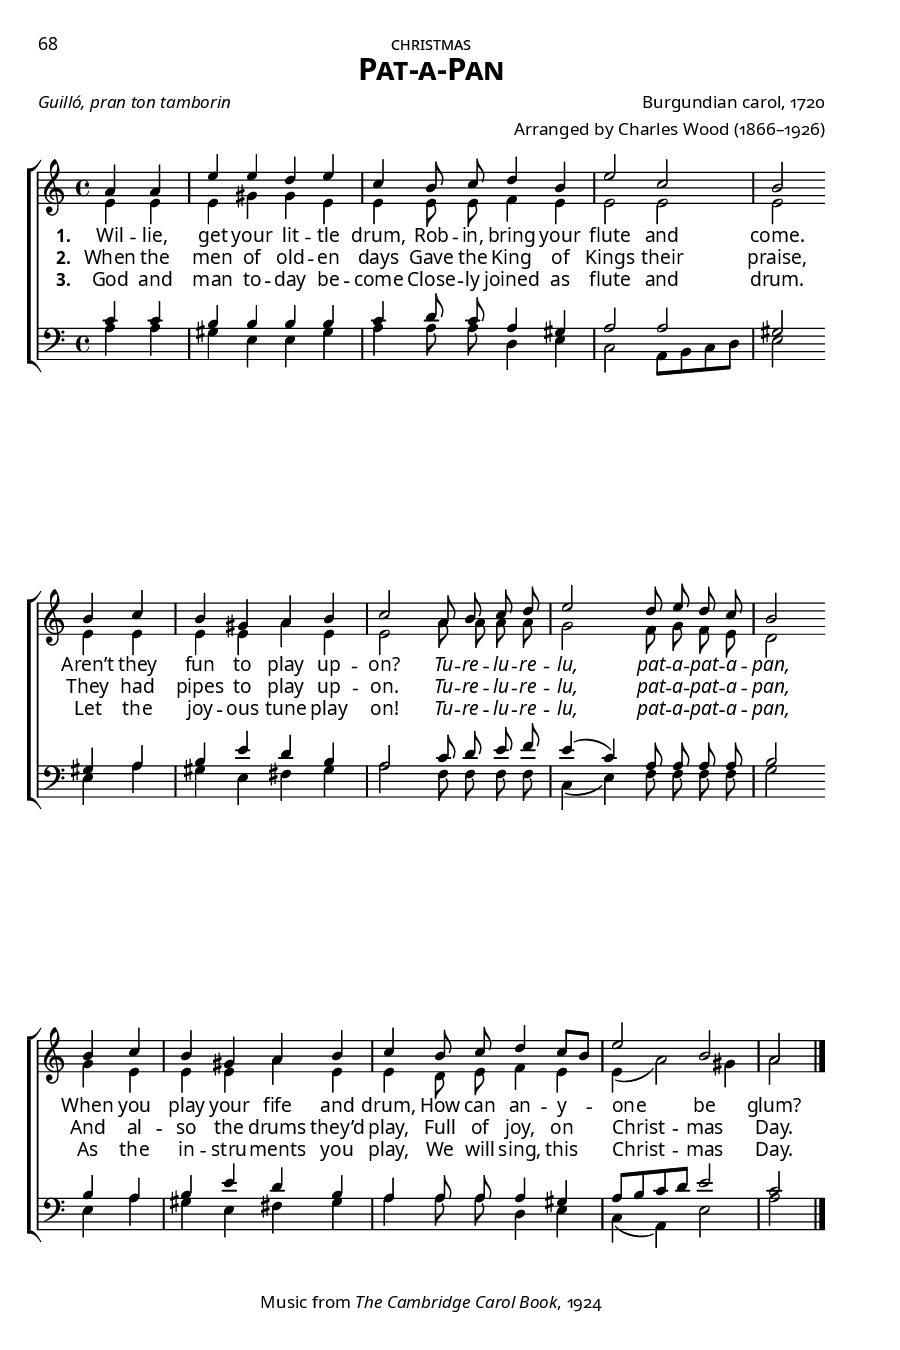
\version "2.14.2"
\include "../util.ly"
\header {
  title = \markup{\override #'(font-name . "Garamond Premier Pro Semibold"){ \abs-fontsize #15 \smallCapsOldStyle"Pat-a-Pan"}}
  poet = \markup\italic"Guilló, pran ton tamborin"
  composer = \markup\oldStyleNum"Burgundian carol, 1720"
  arranger = \markup\oldStyleNum"Arranged by Charles Wood (1866–1926)"
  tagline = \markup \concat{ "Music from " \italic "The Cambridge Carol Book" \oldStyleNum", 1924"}
}
\paper {
  %print-all-headers = ##t
  paper-height = 9\in
  paper-width = 6\in
  indent = 0\in
  %system-system-spacing = #'((basic-distance . 10) (padding . 0))
  %system-system-spacing =
  %  #'((basic-distance . 0)
  %     (minimum-distance . 0)
  %     (padding . -0.35)
  %     (stretchability . 100))
  ragged-last-bottom = ##f
  ragged-bottom = ##f
  two-sided = ##t
  inner-margin = 0.5\in
  outer-margin = 0.25\in
  top-margin = 0.25\in
  bottom-margin = 0.25\in
  first-page-number = #068
  print-first-page-number = ##t
  headerLine = \markup{\override #'(font-name . "Garamond Premier Pro") \smallCapsOldStyle"christmas"}
  oddHeaderMarkup = \markup\fill-line{
     \override #'(font-name . "Garamond Premier Pro")\abs-fontsize #8.5
     \combine 
        \fill-line{"" \on-the-fly #print-page-number-check-first
        \oldStylePageNum""
        }
        \fill-line{\headerLine}
  }
  evenHeaderMarkup = \markup {
     \override #'(font-name . "Garamond Premier Pro")\abs-fontsize #8.5
     \combine
        \on-the-fly #print-page-number-check-first
        \oldStylePageNum""
        \fill-line{\headerLine}
  }
}
#(set-global-staff-size 15) \paper{ #(define fonts (make-pango-font-tree "GoudyOlSt BT" "Garamond Premier Pro" "Garamond Premier Pro" (/ 15 20))) }
global = {
  \key c \major
  \time 4/4
  \autoBeamOff
  \override DynamicLineSpanner #'staff-padding = #0.0
  \override DynamicLineSpanner #'Y-extent = #'(-1 . 1)
}

sopMusic = \relative c' {
  \partial 2 a'4 a |
  e' e d e |
  c b8 c d4 b |
  e2 c |
  b2 \bar""\break b4 c |
  
  b gis a b |
  c2 a8 b c d |
  e2 d8 e d c |
  b2 \bar""\break b4 c |
  
  b gis a b |
  c b8 c d4 c8[ b] |
  e2 b |
  \partial 2 a \bar "|."
}
sopWords = \lyricmode {
  
}

altoMusic = \relative c' {
  e4 e |
  e gis gis e |
  e e8 e f4 e |
  e2 e |
  e e4 e |
  
  e e a e |
  e2 a8 a a a |
  g2 f8 g f e |
  d2 g4 e |
  
  e e a e |
  e d8 e f4 e |
  e4( a2) gis4 |
  a2 \bar "|."
}
altoWords = \lyricmode {
  \dropLyricsV
  \set stanza = #"1. "
  Wil -- lie, get your lit -- tle drum,
  Rob -- in, bring your flute and come.
  Aren’t they fun to play up -- on?
  \markup\italic Tu -- \markup\italic re -- \markup\italic lu -- \markup\italic re -- \markup\italic lu,
  \markup\italic pat -- \markup\italic a -- \markup\italic pat -- \markup\italic a -- \markup\italic pan,
  When you play your fife and drum,
  \set associatedVoice = "basses"
  How can an -- y -- one be glum?
}
altoWordsII = \lyricmode {
  \dropLyricsV
%\markup\italic
  \set stanza = #"2. "
  When the men of old -- en days
  Gave the King of Kings their praise,
  They had pipes to play up -- on.
  \markup\italic Tu -- \markup\italic re -- \markup\italic lu -- \markup\italic re -- \markup\italic lu,
  \markup\italic pat -- \markup\italic a -- \markup\italic pat -- \markup\italic a -- \markup\italic pan,
  And al -- so the drums they’d play,
  \set associatedVoice = "basses"
  Full of joy, on Christ -- mas Day.
}
altoWordsIII = \lyricmode {
  \dropLyricsV
  \set stanza = #"3. "
  God and man to -- day be -- come
  Close -- ly joined as flute and drum.
  Let the joy -- ous tune play on!
  \markup\italic Tu -- \markup\italic re -- \markup\italic lu -- \markup\italic re -- \markup\italic lu,
  \markup\italic pat -- \markup\italic a -- \markup\italic pat -- \markup\italic a -- \markup\italic pan,
  As the in -- stru -- ments you play,
  \set associatedVoice = "basses"
  We will sing, this Christ -- mas Day.
}
altoWordsIV = \lyricmode {
  \set stanza = #"4. "
  \set ignoreMelismata = ##t
}
altoWordsV = \lyricmode {
  \set stanza = #"5. "
  \set ignoreMelismata = ##t
}
altoWordsVI = \lyricmode {
  \set stanza = #"6. "
  \set ignoreMelismata = ##t
}
tenorMusic = \relative c' {
  c4 c |
  b b b b |
  c d8 c a4 gis |
  a2 a |
  gis gis!4 a |
  
  b e d b |
  a2 c8 d e f |
  e4( c) a8 a a a |
  b2 b4 a |
  
  b e d b |
  a a8 a a4 gis |
  a8[ b c d] e2 |
  c \bar "|."
}
tenorWords = \lyricmode {

}

bassMusic = \relative c {
  a'4 a |
  gis e e gis |
  a a8 a d,4 e |
  c2 a8[ b c d] |
  e2 e4 a |
  
  gis e fis gis |
  a2 f8 f f f |
  c4( e) f8 f f f |
  g2 e4 a |
  
  gis4 e fis gis |
  a a8 a d,4 e |
  c( a) e'2 |
  a \bar "|."
}
bassWords = \lyricmode {

}

pianoRH = \relative c' {
  
}
pianoLH = \relative c' {
  
}

\score {
  <<
   \new ChoirStaff <<
    \new Staff = women <<
      \new Voice = "sopranos" { \voiceOne << \global \sopMusic >> }
      \new Voice = "altos" { \voiceTwo << \global \altoMusic >> }
    >>
    \new Staff = men <<
      \clef bass
      \new Voice = "tenors" { \voiceOne << \global \tenorMusic >> }
      \new Voice = "basses" { \voiceTwo << \global \bassMusic >> }
    >>
    \new Lyrics \with { alignAboveContext = #"women" \override VerticalAxisGroup #'nonstaff-relatedstaff-spacing = #'((basic-distance . 1))} \lyricsto "sopranos" \sopWords
    \new Lyrics = "altosVI"  \with { alignBelowContext = #"women" } \lyricsto "sopranos" \altoWordsVI
    \new Lyrics = "altosV"  \with { alignBelowContext = #"women" } \lyricsto "sopranos" \altoWordsV
    \new Lyrics = "altosIV"  \with { alignBelowContext = #"women" } \lyricsto "sopranos" \altoWordsIV
    \new Lyrics = "altosIII"  \with { alignBelowContext = #"women" } \lyricsto "sopranos" \altoWordsIII
    \new Lyrics = "altosII"  \with { alignBelowContext = #"women" } \lyricsto "sopranos" \altoWordsII
    \new Lyrics = "altos"  \with { alignBelowContext = #"women" \override VerticalAxisGroup #'nonstaff-relatedstaff-spacing = #'((basic-distance . 1))} \lyricsto "sopranos" \altoWords
    \new Lyrics \with { alignAboveContext = #"men" \override VerticalAxisGroup #'nonstaff-relatedstaff-spacing = #'((basic-distance . 1)) } \lyricsto "tenors" \tenorWords
    \new Lyrics \with { alignBelowContext = #"men" \override VerticalAxisGroup #'nonstaff-relatedstaff-spacing = #'((basic-distance . 1)) } \lyricsto "basses" \bassWords
  >>
%    \new PianoStaff << \new Staff { \new Voice { \pianoRH } } \new Staff { \clef "bass" \pianoLH } >>
  >>
  \layout {
    \context {
      \Score
      %\override SpacingSpanner #'base-shortest-duration = #(ly:make-moment 1 8)
      %\override SpacingSpanner #'common-shortest-duration = #(ly:make-moment 1 4)
    }
    \context {
      % Remove all empty staves
      % \Staff \RemoveEmptyStaves \override VerticalAxisGroup #'remove-first = ##t
    }
  }
}
